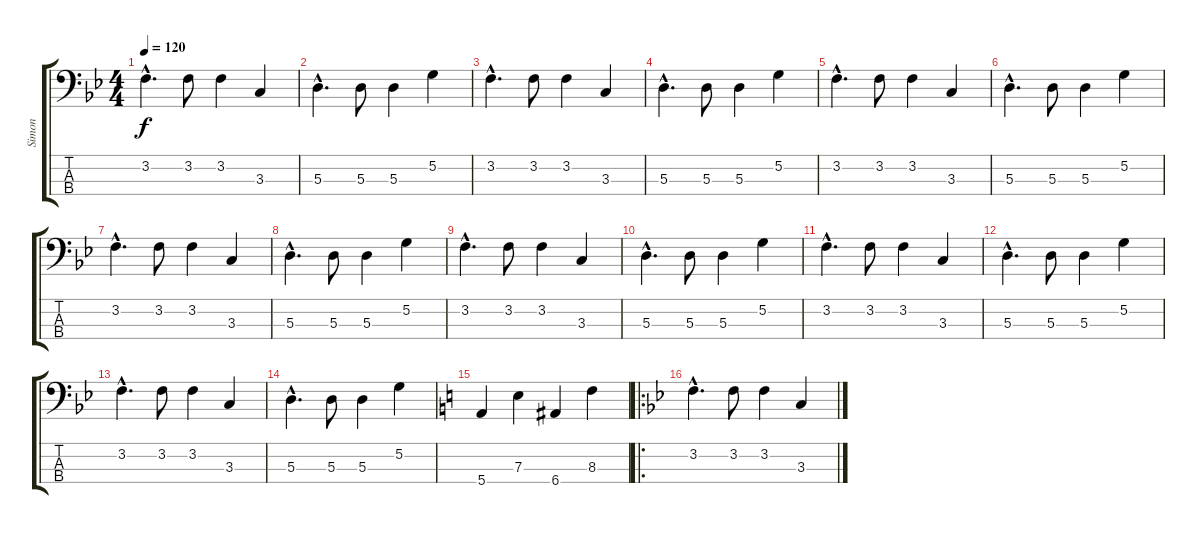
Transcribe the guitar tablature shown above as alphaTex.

\track ("Simon" "Simon") {instrument acousticbass}
\staff {score tabs}
\tuning (G2 D2 A1 E1) {hide}
\ts (4 4)
\tempo 120
\clef f4
\ks bb
3.2{hac}.4{d dy f} 3.2.8 3.2.4 3.3.4 |
5.3{hac}.4{d} 5.3.8 5.3.4 5.2.4 |
3.2{hac}.4{d} 3.2.8 3.2.4 3.3.4 |
5.3{hac}.4{d} 5.3.8 5.3.4 5.2.4 |
3.2{hac}.4{d} 3.2.8 3.2.4 3.3.4 |
5.3{hac}.4{d} 5.3.8 5.3.4 5.2.4 |
3.2{hac}.4{d} 3.2.8 3.2.4 3.3.4 |
5.3{hac}.4{d} 5.3.8 5.3.4 5.2.4 |
3.2{hac}.4{d} 3.2.8 3.2.4 3.3.4 |
5.3{hac}.4{d} 5.3.8 5.3.4 5.2.4 |
3.2{hac}.4{d} 3.2.8 3.2.4 3.3.4 |
5.3{hac}.4{d} 5.3.8 5.3.4 5.2.4 |
3.2{hac}.4{d} 3.2.8 3.2.4 3.3.4 |
5.3{hac}.4{d} 5.3.8 5.3.4 5.2.4 |
\ks c
5.4.4 7.3.4 6.4.4 8.3.4 |
\ro
\ks bb
3.2{hac}.4{d} 3.2.8 3.2.4 3.3.4
